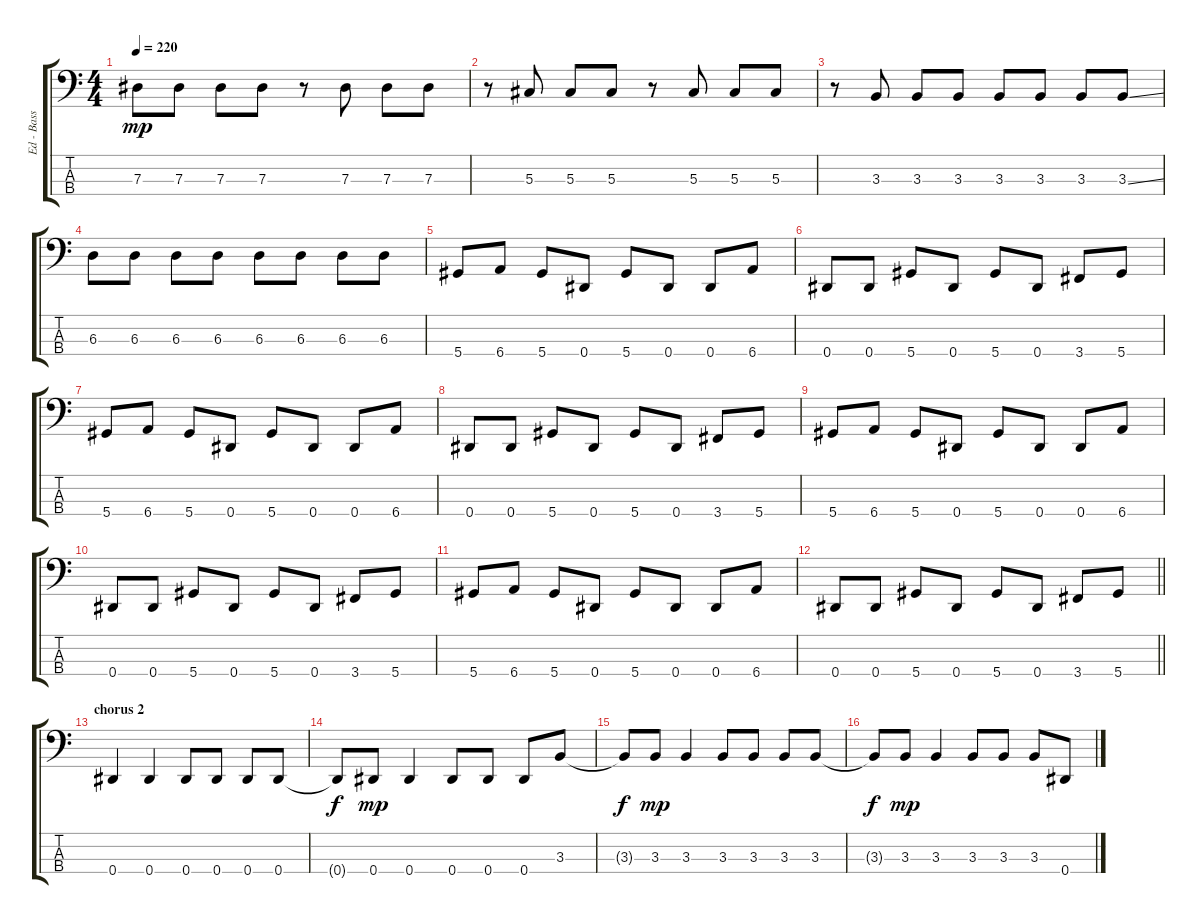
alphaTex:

\track ("Ed - Bass" "Ed - Bass") {instrument electricbasspick}
\staff {score tabs}
\tuning (Gb2 Db2 Ab1 Eb1) {hide}
\ts (4 4)
\tempo 220
\clef f4
\ks c
7.3.8{dy mp} 7.3.8 7.3.8 7.3.8 r.8 7.3.8 7.3.8 7.3.8 |
r.8 5.3.8 5.3.8 5.3.8 r.8 5.3.8 5.3.8 5.3.8 |
r.8 3.3.8 3.3.8 3.3.8 3.3.8 3.3.8 3.3.8 3.3{ss}.8 |
6.3.8 6.3.8 6.3.8 6.3.8 6.3.8 6.3.8 6.3.8 6.3.8 |
5.4.8 6.4.8 5.4.8 0.4.8 5.4.8 0.4.8 0.4.8 6.4.8 |
0.4.8 0.4.8 5.4.8 0.4.8 5.4.8 0.4.8 3.4.8 5.4.8 |
5.4.8 6.4.8 5.4.8 0.4.8 5.4.8 0.4.8 0.4.8 6.4.8 |
0.4.8 0.4.8 5.4.8 0.4.8 5.4.8 0.4.8 3.4.8 5.4.8 |
5.4.8 6.4.8 5.4.8 0.4.8 5.4.8 0.4.8 0.4.8 6.4.8 |
0.4.8 0.4.8 5.4.8 0.4.8 5.4.8 0.4.8 3.4.8 5.4.8 |
5.4.8 6.4.8 5.4.8 0.4.8 5.4.8 0.4.8 0.4.8 6.4.8 |
\barLineRight lightlight
0.4.8 0.4.8 5.4.8 0.4.8 5.4.8 0.4.8 3.4.8 5.4.8 |
\section ("" "chorus 2")
0.4.4 0.4.4 0.4.8 0.4.8 0.4.8 0.4.8 |
0.4{t}.8{dy f} 0.4.8{dy mp} 0.4.4 0.4.8 0.4.8 0.4.8 3.3.8 |
3.3{t}.8{dy f} 3.3.8{dy mp} 3.3.4 3.3.8 3.3.8 3.3.8 3.3.8 |
3.3{t}.8{dy f} 3.3.8{dy mp} 3.3.4 3.3.8 3.3.8 3.3.8 0.4.8
